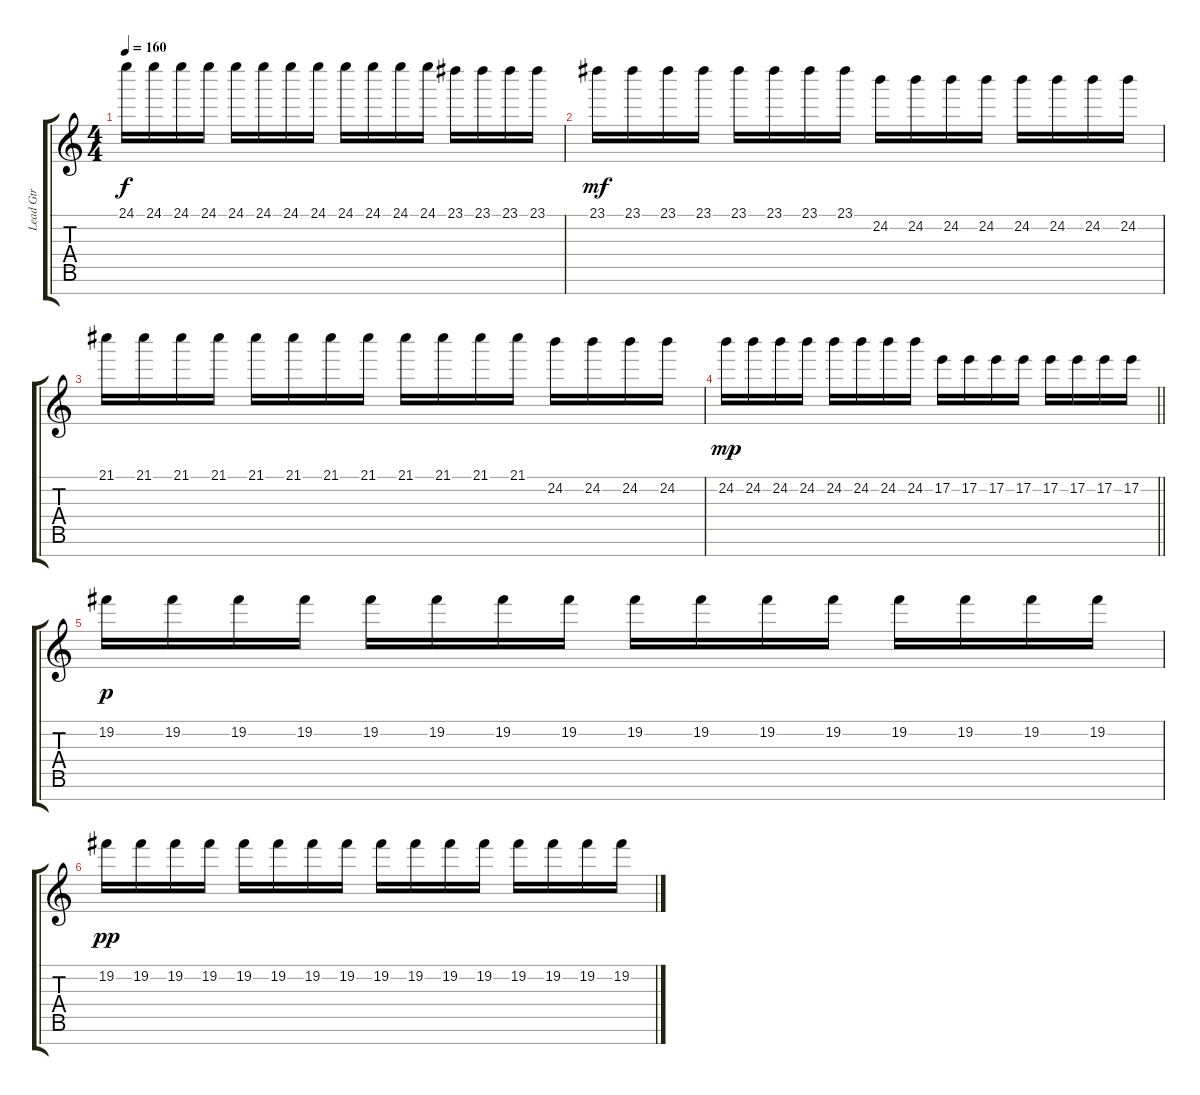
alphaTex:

\track ("Lead Gtr" "Lead Gtr") {instrument distortionguitar}
\staff {score tabs}
\tuning (E4 B3 G3 D3 A2 E2 B1) {hide}
\ts (4 4)
\tempo 160
\clef g2
\ks c
24.1.16{dy f} 24.1.16 24.1.16 24.1.16 24.1.16 24.1.16 24.1.16 24.1.16 24.1.16 24.1.16 24.1.16 24.1.16 23.1.16 23.1.16 23.1.16 23.1.16 |
23.1.16{dy mf} 23.1.16 23.1.16 23.1.16 23.1.16 23.1.16 23.1.16 23.1.16 24.2.16 24.2.16 24.2.16 24.2.16 24.2.16 24.2.16 24.2.16 24.2.16 |
21.1.16 21.1.16 21.1.16 21.1.16 21.1.16 21.1.16 21.1.16 21.1.16 21.1.16 21.1.16 21.1.16 21.1.16 24.2.16 24.2.16 24.2.16 24.2.16 |
\barLineRight lightlight
24.2.16{dy mp} 24.2.16 24.2.16 24.2.16 24.2.16 24.2.16 24.2.16 24.2.16 17.2.16 17.2.16 17.2.16 17.2.16 17.2.16 17.2.16 17.2.16 17.2.16 |
19.2.16{dy p} 19.2.16 19.2.16 19.2.16 19.2.16 19.2.16 19.2.16 19.2.16 19.2.16 19.2.16 19.2.16 19.2.16 19.2.16 19.2.16 19.2.16 19.2.16 |
19.2.16{dy pp} 19.2.16 19.2.16 19.2.16 19.2.16 19.2.16 19.2.16 19.2.16 19.2.16 19.2.16 19.2.16 19.2.16 19.2.16 19.2.16 19.2.16 19.2.16
